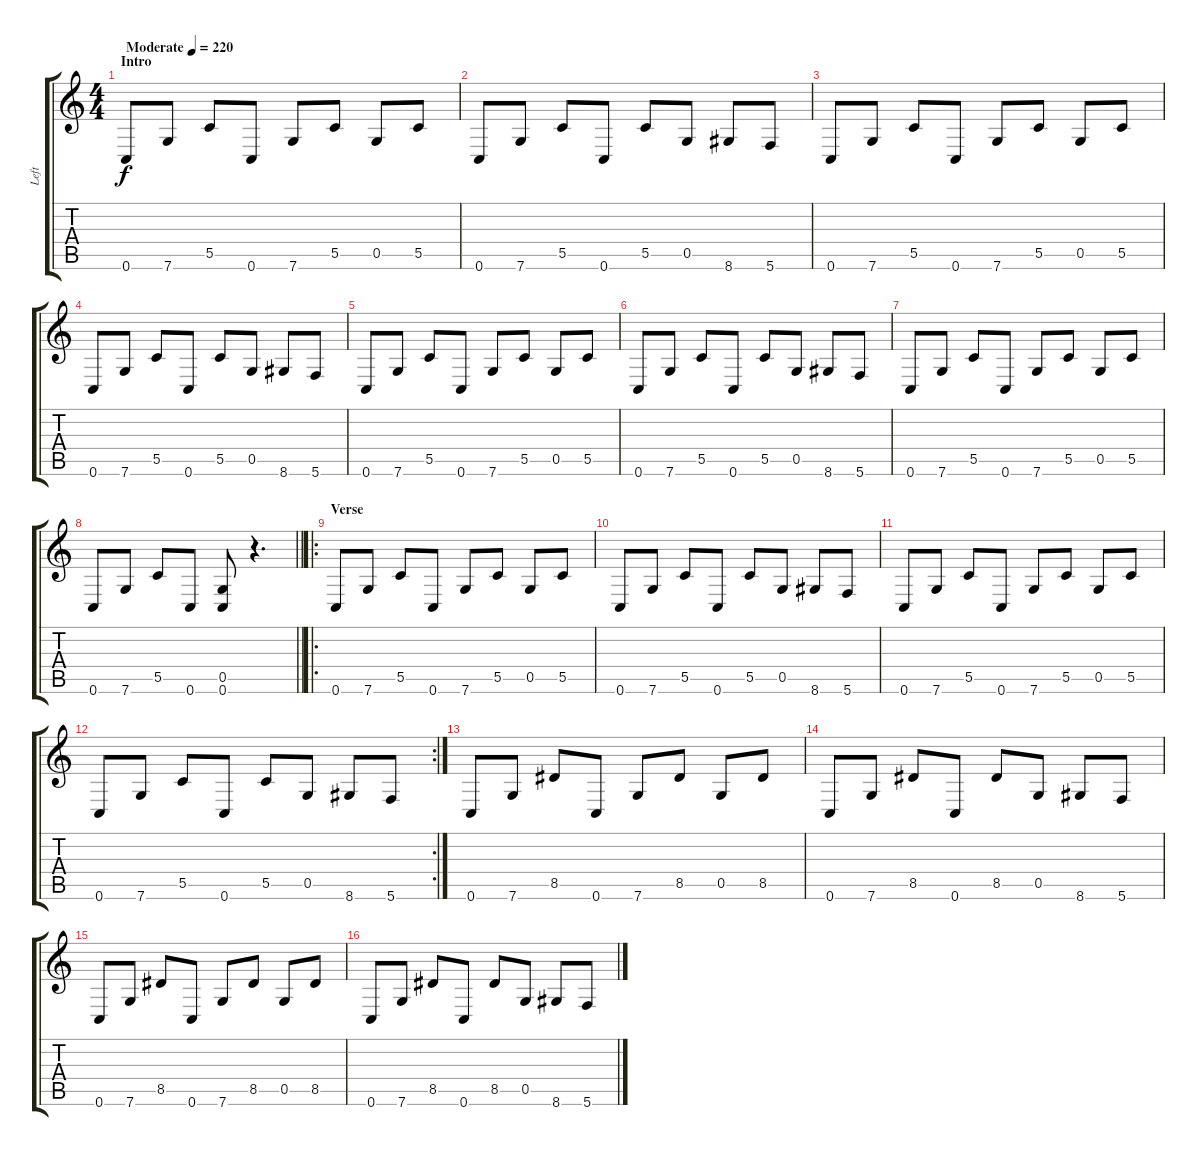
\track ("Left" "Left") {instrument distortionguitar}
\staff {score tabs}
\tuning (D4 A3 F3 C3 G2 C2) {hide}
\ts (4 4)
\section ("" "Intro")
\tempo (220 "Moderate")
\clef g2
\ks c
0.6.8{dy f instrument distortionguitar} 7.6.8 5.5.8 0.6.8 7.6.8 5.5.8 0.5.8 5.5.8 |
0.6.8 7.6.8 5.5.8 0.6.8 5.5.8 0.5.8 8.6.8 5.6.8 |
0.6.8 7.6.8 5.5.8 0.6.8 7.6.8 5.5.8 0.5.8 5.5.8 |
0.6.8 7.6.8 5.5.8 0.6.8 5.5.8 0.5.8 8.6.8 5.6.8 |
0.6.8 7.6.8 5.5.8 0.6.8 7.6.8 5.5.8 0.5.8 5.5.8 |
0.6.8 7.6.8 5.5.8 0.6.8 5.5.8 0.5.8 8.6.8 5.6.8 |
0.6.8 7.6.8 5.5.8 0.6.8 7.6.8 5.5.8 0.5.8 5.5.8 |
\barLineRight lightlight
0.6.8 7.6.8 5.5.8 0.6.8 (0.5 0.6).8 r.4{d} |
\ro
\section ("" "Verse")
0.6.8 7.6.8 5.5.8 0.6.8 7.6.8 5.5.8 0.5.8 5.5.8 |
0.6.8 7.6.8 5.5.8 0.6.8 5.5.8 0.5.8 8.6.8 5.6.8 |
0.6.8 7.6.8 5.5.8 0.6.8 7.6.8 5.5.8 0.5.8 5.5.8 |
\rc 2
0.6.8 7.6.8 5.5.8 0.6.8 5.5.8 0.5.8 8.6.8 5.6.8 |
0.6.8 7.6.8 8.5.8 0.6.8 7.6.8 8.5.8 0.5.8 8.5.8 |
0.6.8 7.6.8 8.5.8 0.6.8 8.5.8 0.5.8 8.6.8 5.6.8 |
0.6.8 7.6.8 8.5.8 0.6.8 7.6.8 8.5.8 0.5.8 8.5.8 |
0.6.8 7.6.8 8.5.8 0.6.8 8.5.8 0.5.8 8.6.8 5.6.8
